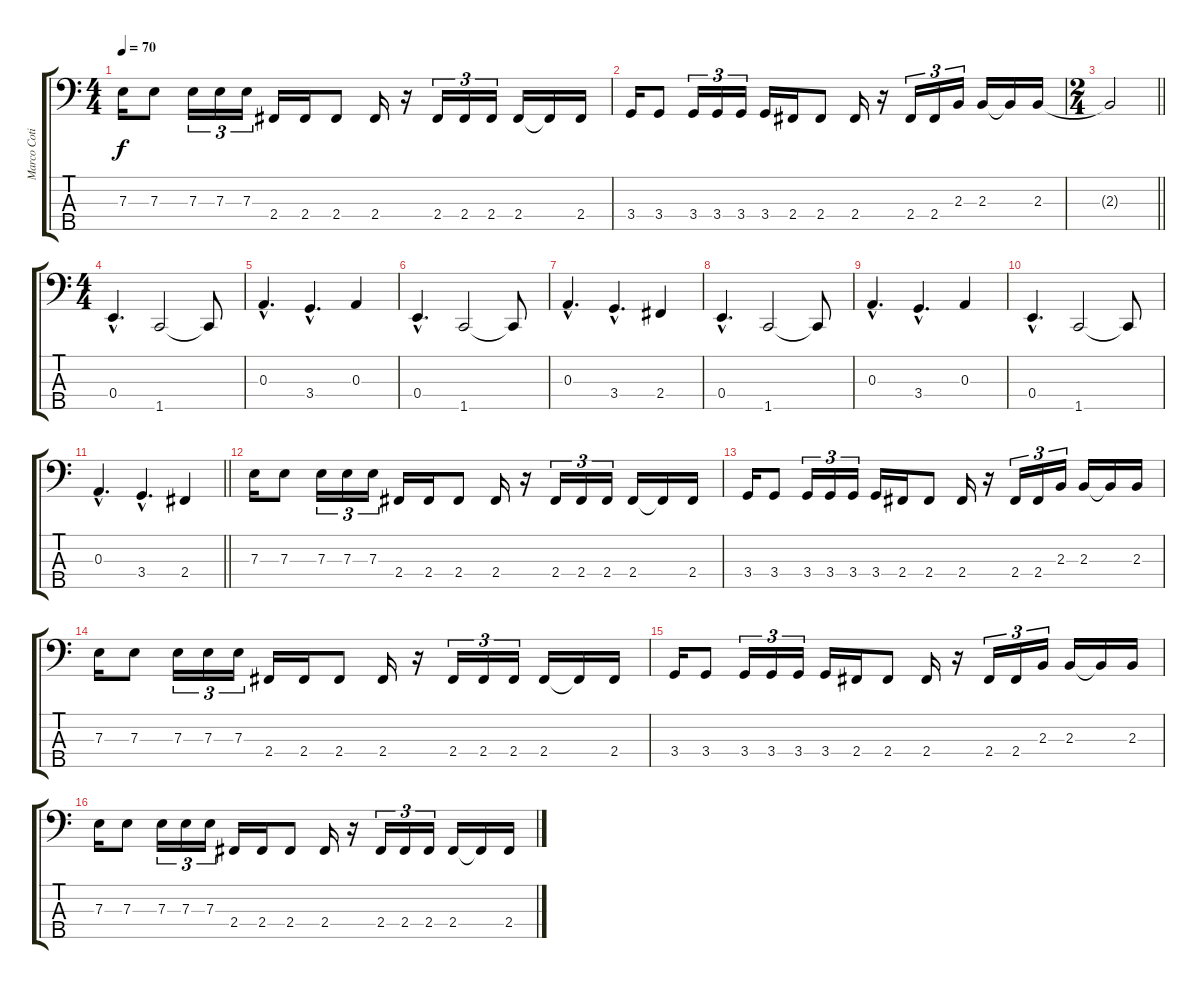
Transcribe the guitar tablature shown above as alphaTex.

\track ("Marco Coti Zelati (bass)" "Marco Coti") {instrument electricbasspick}
\staff {score tabs}
\tuning (G2 D2 A1 E1 B0) {hide}
\ts (4 4)
\tempo 70
\clef f4
\ks c
7.3.16{dy f} 7.3.8 7.3.16{tu (3 2)} 7.3.16{tu (3 2)} 7.3.16{tu (3 2)} 2.4.16 2.4.16 2.4.8 2.4.16 r.16 2.4.16{tu (3 2)} 2.4.16{tu (3 2)} 2.4.16{tu (3 2)} 2.4.16 2.4{t}.16 2.4.16 |
3.4.16 3.4.8 3.4.16{tu (3 2)} 3.4.16{tu (3 2)} 3.4.16{tu (3 2)} 3.4.16 2.4.16 2.4.8 2.4.16 r.16 2.4.16{tu (3 2)} 2.4.16{tu (3 2)} 2.3.16{tu (3 2)} 2.3.16 2.3{t}.16 2.3.16 |
\ts (2 4)
\barLineRight lightlight
2.3{t}.2 |
\ts (4 4)
0.4{hac}.4{d} 1.5.2 1.5{t}.8 |
0.3{hac}.4{d} 3.4{hac}.4{d} 0.3.4 |
0.4{hac}.4{d} 1.5.2 1.5{t}.8 |
0.3{hac}.4{d} 3.4{hac}.4{d} 2.4.4 |
0.4{hac}.4{d} 1.5.2 1.5{t}.8 |
0.3{hac}.4{d} 3.4{hac}.4{d} 0.3.4 |
0.4{hac}.4{d} 1.5.2 1.5{t}.8 |
\barLineRight lightlight
0.3{hac}.4{d} 3.4{hac}.4{d} 2.4.4 |
7.3.16 7.3.8 7.3.16{tu (3 2)} 7.3.16{tu (3 2)} 7.3.16{tu (3 2)} 2.4.16 2.4.16 2.4.8 2.4.16 r.16 2.4.16{tu (3 2)} 2.4.16{tu (3 2)} 2.4.16{tu (3 2)} 2.4.16 2.4{t}.16 2.4.16 |
3.4.16 3.4.8 3.4.16{tu (3 2)} 3.4.16{tu (3 2)} 3.4.16{tu (3 2)} 3.4.16 2.4.16 2.4.8 2.4.16 r.16 2.4.16{tu (3 2)} 2.4.16{tu (3 2)} 2.3.16{tu (3 2)} 2.3.16 2.3{t}.16 2.3.16 |
7.3.16 7.3.8 7.3.16{tu (3 2)} 7.3.16{tu (3 2)} 7.3.16{tu (3 2)} 2.4.16 2.4.16 2.4.8 2.4.16 r.16 2.4.16{tu (3 2)} 2.4.16{tu (3 2)} 2.4.16{tu (3 2)} 2.4.16 2.4{t}.16 2.4.16 |
3.4.16 3.4.8 3.4.16{tu (3 2)} 3.4.16{tu (3 2)} 3.4.16{tu (3 2)} 3.4.16 2.4.16 2.4.8 2.4.16 r.16 2.4.16{tu (3 2)} 2.4.16{tu (3 2)} 2.3.16{tu (3 2)} 2.3.16 2.3{t}.16 2.3.16 |
7.3.16 7.3.8 7.3.16{tu (3 2)} 7.3.16{tu (3 2)} 7.3.16{tu (3 2)} 2.4.16 2.4.16 2.4.8 2.4.16 r.16 2.4.16{tu (3 2)} 2.4.16{tu (3 2)} 2.4.16{tu (3 2)} 2.4.16 2.4{t}.16 2.4.16
